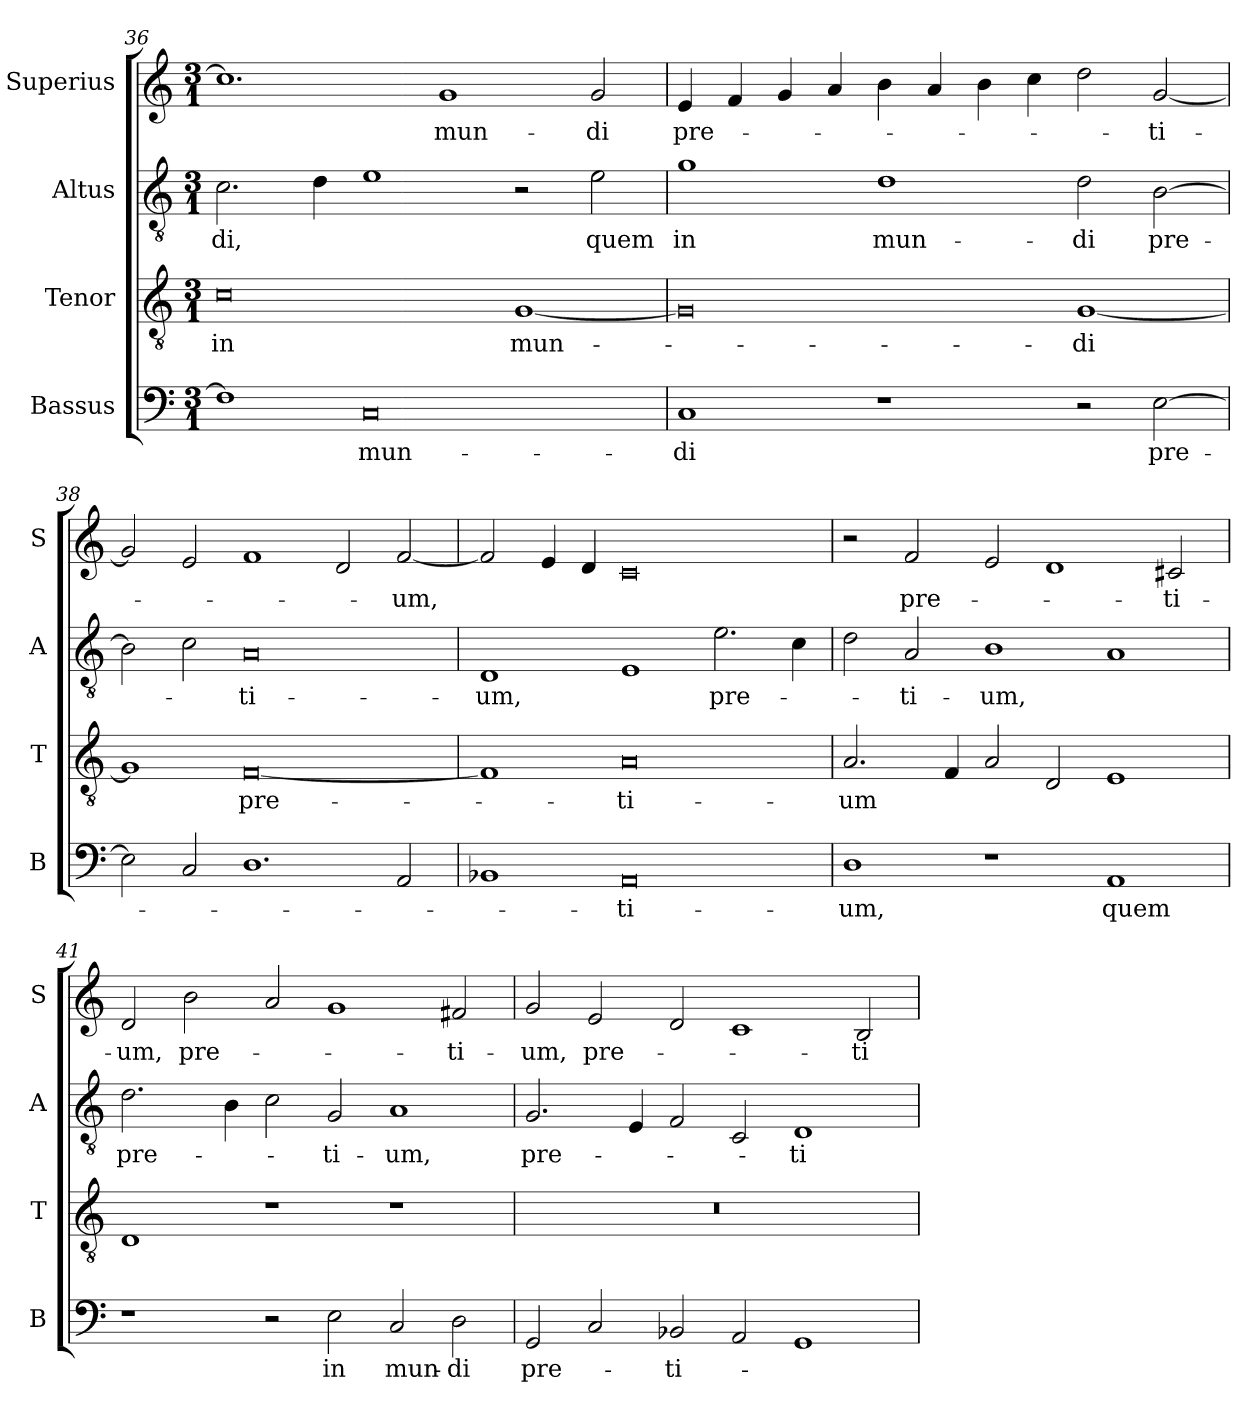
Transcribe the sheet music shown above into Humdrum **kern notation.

**kern	**text	**kern	**text	**kern	**text	**kern	**text
*part4	*part4	*part3	*part3	*part2	*part2	*part1	*part1
*staff4	*staff4	*staff3	*staff3	*staff2	*staff2	*staff1	*staff1
*I"Bassus	*	*I"Tenor	*	*I"Altus	*	*I"Superius	*
*I'B	*	*I'T	*	*I'A	*	*I'S	*
*clefF4	*	*clefGv2	*	*clefGv2	*	*clefG2	*
*k[]	*	*k[]	*	*k[]	*	*k[]	*
*M3/1	*	*M3/1	*	*M3/1	*	*M3/1	*
=36	=36	=36	=36	=36	=36	=36	=36
1F]	.	0c	in	2.c	-di,	1.cc]	.
.	.	.	.	4d	.	.	.
0C	mun-	.	.	1e	.	.	.
.	.	.	.	.	.	1g	mun-
.	.	[1G	mun-	2r	.	.	.
.	.	.	.	2e	quem	2g	-di
=37	=37	=37	=37	=37	=37	=37	=37
1C	-di	0G]	.	1g	in	4e	pre-
.	.	.	.	.	.	4f	.
.	.	.	.	.	.	4g	.
.	.	.	.	.	.	4a	.
1r	.	.	.	1d	mun-	4b	.
.	.	.	.	.	.	4a	.
.	.	.	.	.	.	4b	.
.	.	.	.	.	.	4cc	.
2r	.	[1G	-di	2d	-di	2dd	.
[2E	pre-	.	.	[2B	pre-	[2g	-ti-
=38	=38	=38	=38	=38	=38	=38	=38
2E]	.	1G]	.	2B]	.	2g]	.
2C	.	.	.	2c	.	2e	.
1.D	.	[0F	pre-	0A	-ti-	1f	.
.	.	.	.	.	.	2d	.
2AA	.	.	.	.	.	[2f	-um,
=39	=39	=39	=39	=39	=39	=39	=39
1BB-X	.	1F]	.	1D	-um,	2f]	.
.	.	.	.	.	.	4e	.
.	.	.	.	.	.	4d	.
0AA	-ti-	0A	-ti-	1E	.	0c	.
.	.	.	.	2.e	pre-	.	.
.	.	.	.	4c	.	.	.
=40	=40	=40	=40	=40	=40	=40	=40
1D	-um,	2.A	-um	2d	.	2r	.
.	.	.	.	2A	-ti-	2f	pre-
.	.	4F	.	.	.	.	.
1r	.	2A	.	1B	-um,	2e	.
.	.	2D	.	.	.	1d	.
1AA	quem	1E	.	1A	.	.	.
.	.	.	.	.	.	2c#X	-ti-
=41	=41	=41	=41	=41	=41	=41	=41
1r	.	1D	.	2.d	pre-	2d	-um,
.	.	.	.	.	.	2b	pre-
.	.	.	.	4B	.	.	.
2r	.	1r	.	2c	.	2a	.
2E	in	.	.	2G	-ti-	1g	.
2C	mun-	1r	.	1A	-um,	.	.
2D	-di	.	.	.	.	2f#X	-ti-
=42	=42	=42	=42	=42	=42	=42	=42
2GG	pre-	0.r	.	2.G	pre-	2g	-um,
2C	.	.	.	.	.	2e	pre-
.	.	.	.	4E	.	.	.
2BB-X	-ti-	.	.	2F	.	2d	.
2AA	.	.	.	2C	.	1c	.
1GG	.	.	.	1D	-ti-	.	.
.	.	.	.	.	.	2B	-ti-
=	=	=	=	=	=	=	=
*-	*-	*-	*-	*-	*-	*-	*-
